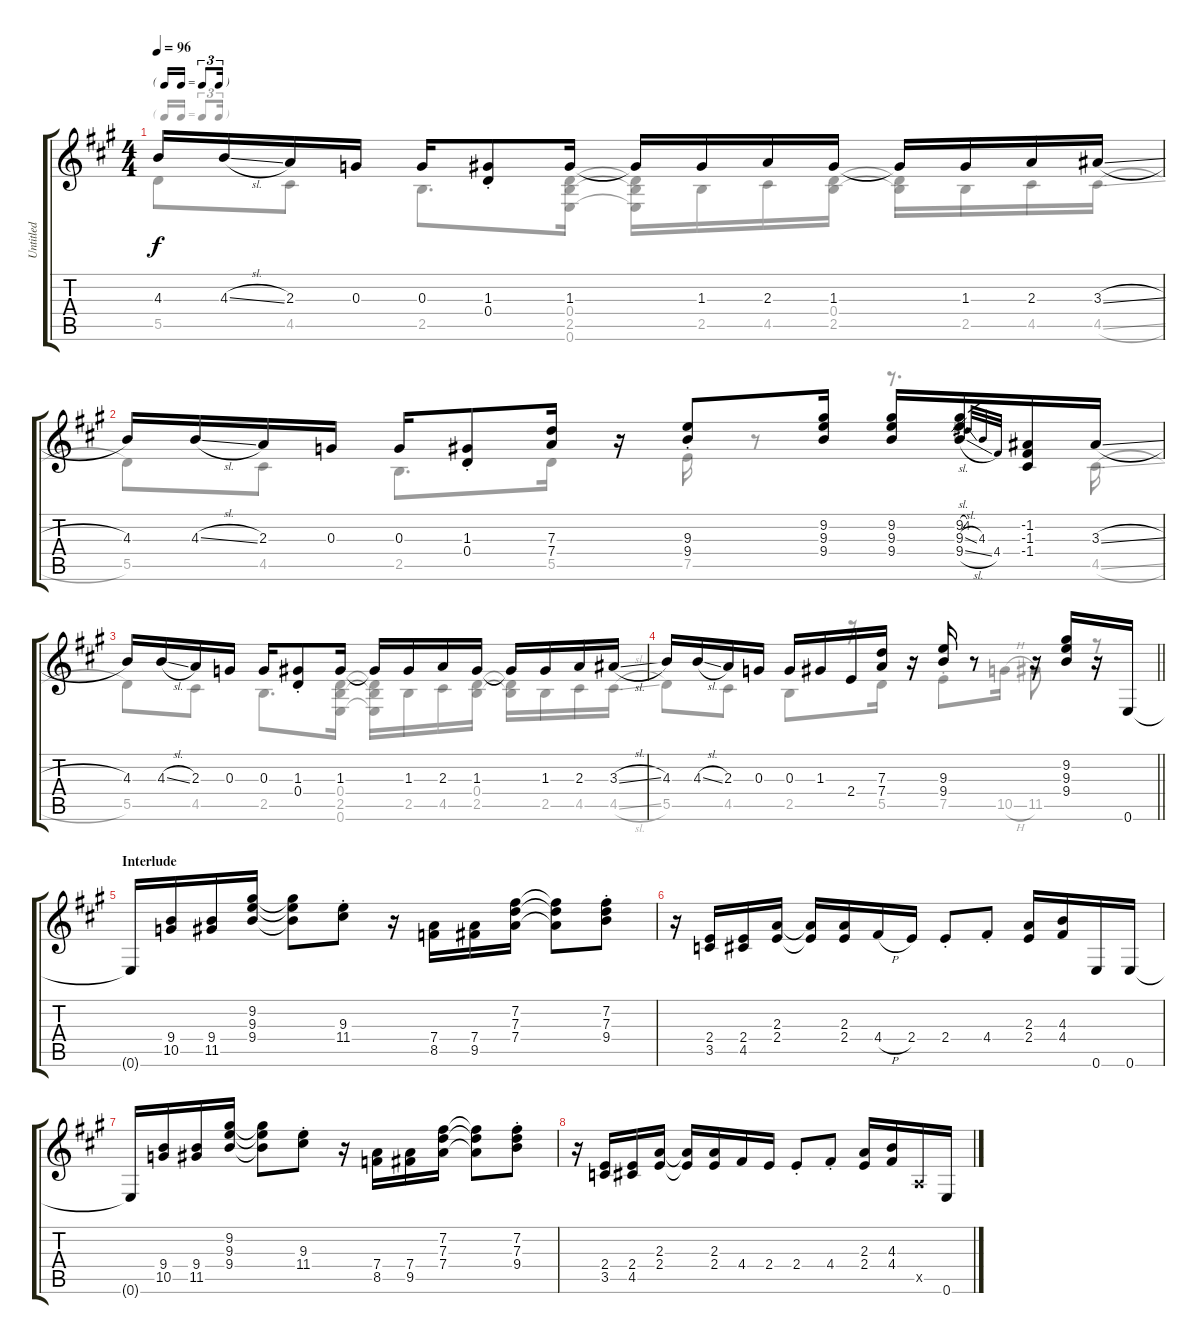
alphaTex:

\track ("Untitled" "Untitled") {instrument overdrivenguitar}
\staff {score tabs}
\tuning (E4 B3 G3 D3 A2 E2) {hide}
\voice
\ts (4 4)
\tf triplet16th
\tempo 96
\clef g2
\ks a
4.3.16{dy f} 4.3{sl}.16 2.3.16 0.3.16 0.3.16 (1.3{st} 0.4{st}).8 1.3.16 1.3{t}.16 1.3.16 2.3.16 1.3.16 1.3{t}.16 1.3.16 2.3.16 3.3{sl}.16 |
4.3.16 4.3{sl}.16 2.3.16 0.3.16 0.3.16 (1.3{st} 0.4{st}).8 (7.3 7.4).16 r.16 (9.3{st} 9.4{st}).8 (9.2 9.3 9.4).16 (9.2 9.3 9.4).16 (9.2{sl} 9.3{sl} 9.4{sl}).16 4.2.32{gr} 4.3.32{gr} 4.4.32{gr} (-1.2 -1.3 -1.4).16 3.3{sl}.16 |
4.3.16 4.3{sl}.16 2.3.16 0.3.16 0.3.16 (1.3{st} 0.4{st}).8 1.3.16 1.3{t}.16 1.3.16 2.3.16 1.3.16 1.3{t}.16 1.3.16 2.3.16 3.3{sl}.16 |
\barLineRight lightlight
4.3.16 4.3{sl}.16 2.3.16 0.3.16 0.3.16 1.3.16 2.4.16 (7.3 7.4).16 r.16 (9.3 9.4).16 r.8 r.16 (9.2 9.3 9.4).16 r.16 0.6.16 |
\section ("" "Interlude")
0.6{t}.16 (9.4 10.5).16 (9.4 11.5).16 (9.2 9.3 9.4).16 (9.2{t} 9.3{t} 9.4{t}).8 (9.3{st} 11.4{st}).8 r.16 (7.4 8.5).16 (7.4 9.5).16 (7.2 7.3 7.4).16 (7.2{t} 7.3{t} 7.4{t}).8 (7.2{st} 7.3{st} 9.4{st}).8 |
r.16 (2.4 3.5).16 (2.4 4.5).16 (2.3 2.4).16 (2.3{t} 2.4{t}).16 (2.3 2.4).16 4.4{h}.16 2.4.16 2.4{st}.8 4.4{st}.8 (2.3 2.4).16 (4.3 4.4).16 0.6.16 0.6.16 |
0.6{t}.16 (9.4 10.5).16 (9.4 11.5).16 (9.2 9.3 9.4).16 (9.2{t} 9.3{t} 9.4{t}).8 (9.3{st} 11.4{st}).8 r.16 (7.4 8.5).16 (7.4 9.5).16 (7.2 7.3 7.4).16 (7.2{t} 7.3{t} 7.4{t}).8 (7.2{st} 7.3{st} 9.4{st}).8 |
r.16 (2.4 3.5).16 (2.4 4.5).16 (2.3 2.4).16 (2.3{t} 2.4{t}).16 (2.3 2.4).16 4.4.16 2.4.16 2.4{st}.8 4.4{st}.8 (2.3 2.4).16 (4.3 4.4).16 0.5{x}.16 0.6.16
\voice
\clef g2
\ottava regular
\simile none
\ks a
5.5.8{dy f} 4.5.8 2.5.8{d} (0.4 2.5 0.6).16 (0.4{t} 2.5{t} 0.6{t}).16 2.5.16 4.5.16 (0.4 2.5).16 (0.4{t} 2.5{t}).16 2.5.16 4.5.16 4.5{sl}.16 |
5.5.8 4.5.8 2.5.8{d} 5.5.16 r.16 7.5.16 r.8 r.8{d} 4.5{sl}.16 |
5.5.8 4.5.8 2.5.8{d} (0.4 2.5 0.6).16 (0.4{t} 2.5{t} 0.6{t}).16 2.5.16 4.5.16 (0.4 2.5).16 (0.4{t} 2.5{t}).16 2.5.16 4.5.16 4.5{sl}.16 |
\barLineRight lightlight
5.5.8 4.5.8 2.5.8 r.16 5.5.16 r.16 7.5{st}.8 10.5{h}.16 11.5.8 r.8 |
|
|
|
